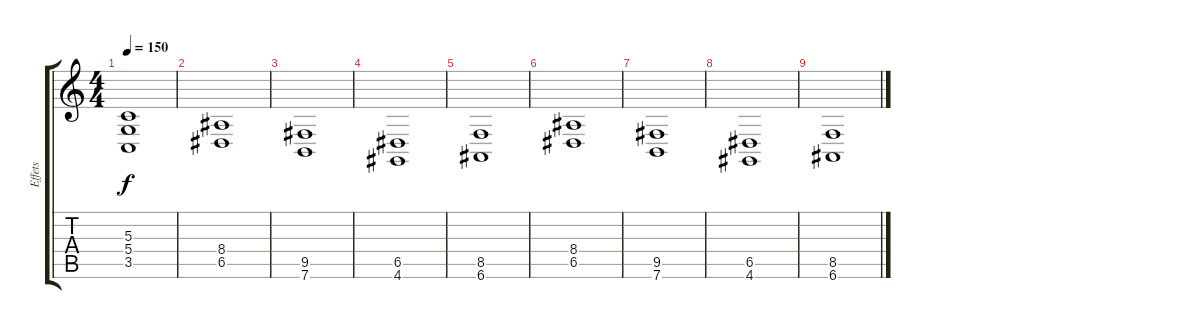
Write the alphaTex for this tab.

\track ("Effets" "Effets") {instrument musicbox}
\staff {score tabs}
\tuning (E4 B3 G3 D3 A2 E2) {hide}
\ts (4 4)
\tempo 150
\clef g2
\ks c
(5.3 5.4 3.5).1{dy f} |
(8.4 6.5).1 |
(9.5 7.6).1 |
(6.5 4.6).1 |
(8.5 6.6).1 |
(8.4 6.5).1 |
(9.5 7.6).1 |
(6.5 4.6).1 |
(8.5 6.6).1
